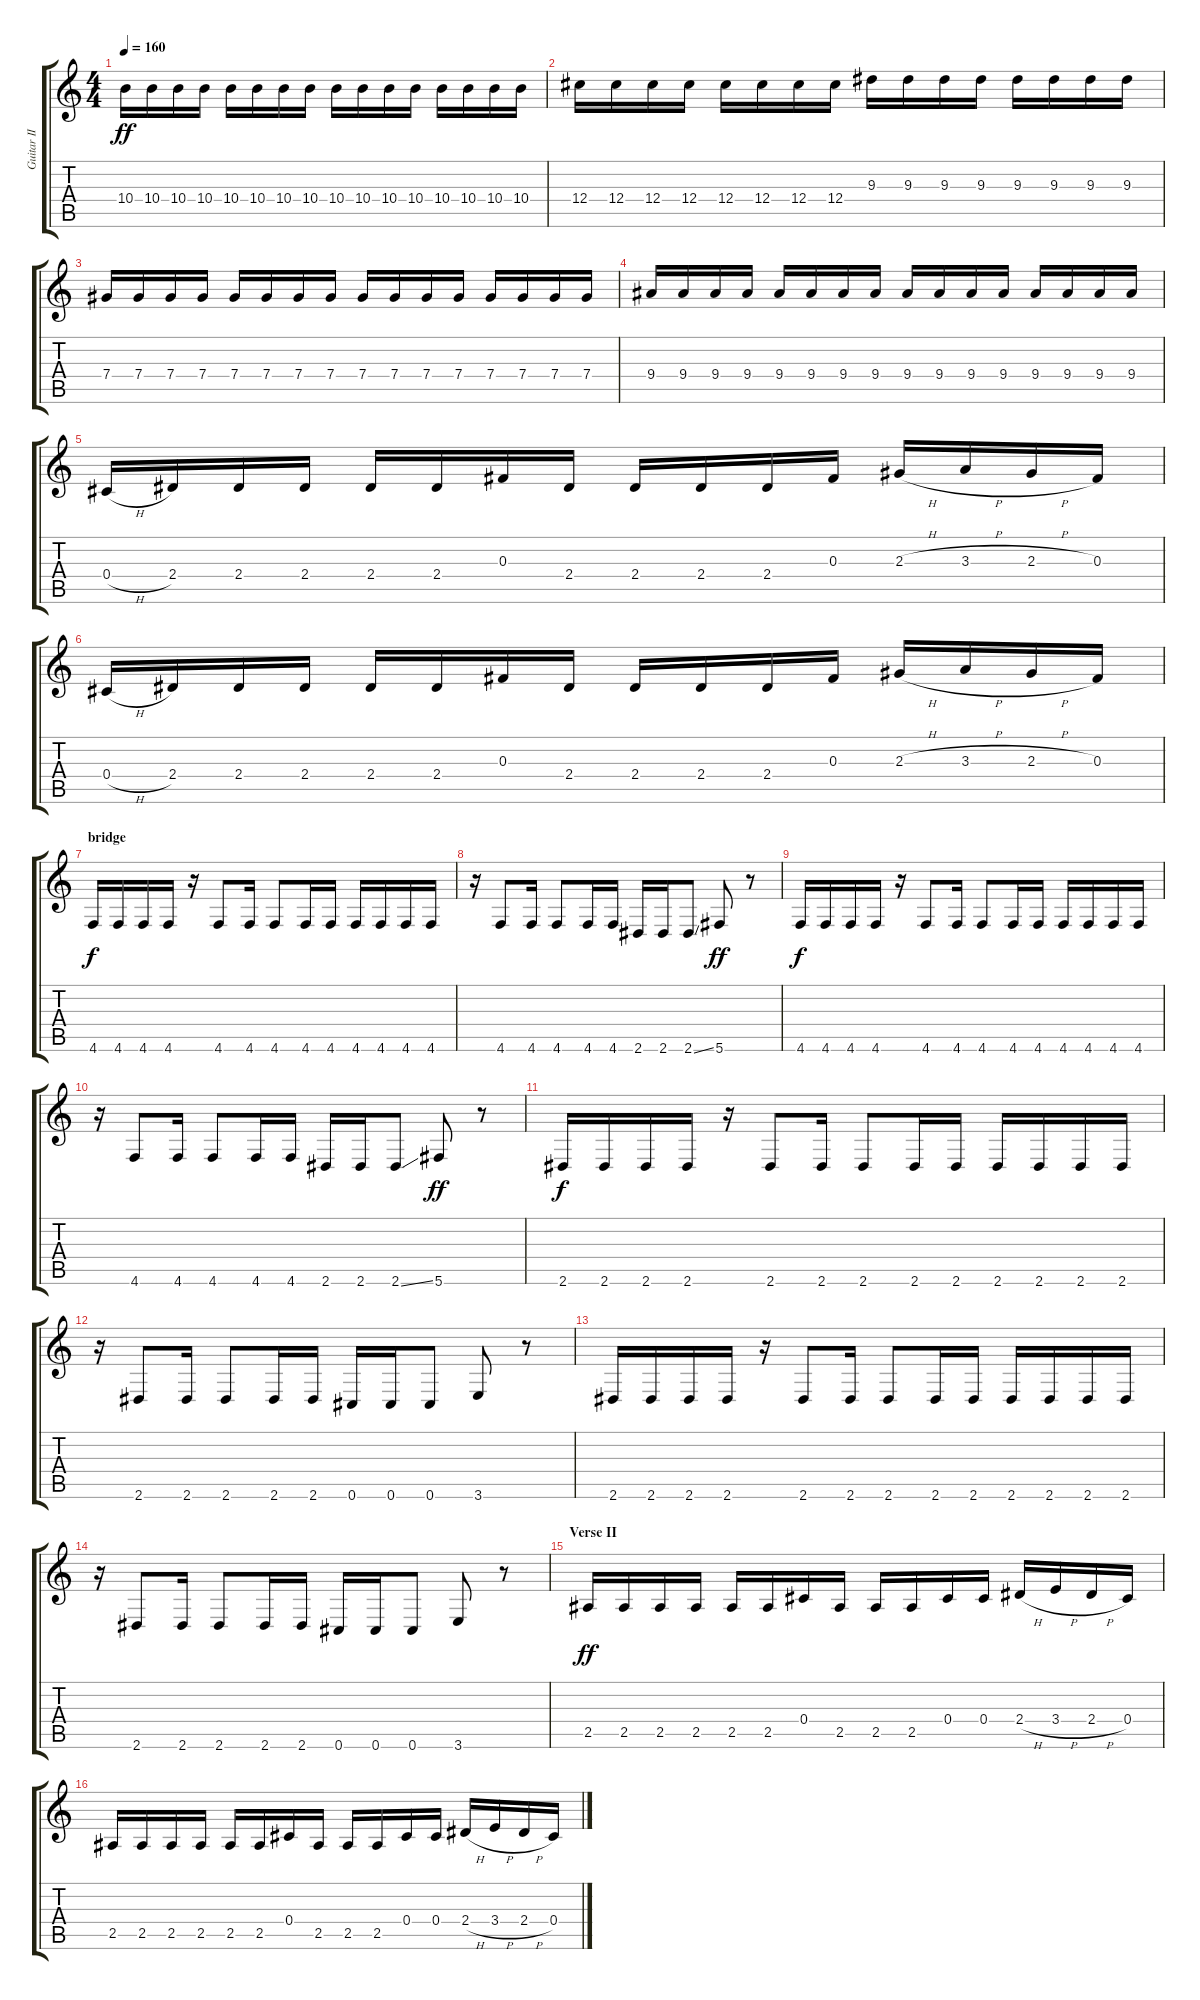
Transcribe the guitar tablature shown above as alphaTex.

\track ("Guitar II" "Guitar II") {instrument distortionguitar}
\staff {score tabs}
\tuning (Eb4 Bb3 Gb3 Db3 Ab2 Db2) {hide}
\ts (4 4)
\tempo 160
\clef g2
\ks c
10.4.16{dy ff} 10.4.16 10.4.16 10.4.16 10.4.16 10.4.16 10.4.16 10.4.16 10.4.16 10.4.16 10.4.16 10.4.16 10.4.16 10.4.16 10.4.16 10.4.16 |
12.4.16 12.4.16 12.4.16 12.4.16 12.4.16 12.4.16 12.4.16 12.4.16 9.3.16 9.3.16 9.3.16 9.3.16 9.3.16 9.3.16 9.3.16 9.3.16 |
7.4.16 7.4.16 7.4.16 7.4.16 7.4.16 7.4.16 7.4.16 7.4.16 7.4.16 7.4.16 7.4.16 7.4.16 7.4.16 7.4.16 7.4.16 7.4.16 |
9.4.16 9.4.16 9.4.16 9.4.16 9.4.16 9.4.16 9.4.16 9.4.16 9.4.16 9.4.16 9.4.16 9.4.16 9.4.16 9.4.16 9.4.16 9.4.16 |
0.4{h}.16 2.4.16 2.4.16 2.4.16 2.4.16 2.4.16 0.3.16 2.4.16 2.4.16 2.4.16 2.4.16 0.3.16 2.3{h}.16 3.3{h}.16 2.3{h}.16 0.3.16 |
0.4{h}.16 2.4.16 2.4.16 2.4.16 2.4.16 2.4.16 0.3.16 2.4.16 2.4.16 2.4.16 2.4.16 0.3.16 2.3{h}.16 3.3{h}.16 2.3{h}.16 0.3.16 |
\section ("" "bridge")
4.6.16{dy f instrument electricguitarmuted} 4.6.16 4.6.16 4.6.16 r.16 4.6.8 4.6.16 4.6.8 4.6.16 4.6.16 4.6.16 4.6.16 4.6.16 4.6.16 |
r.16{instrument electricguitarmuted} 4.6.8 4.6.16 4.6.8 4.6.16 4.6.16 2.6.16 2.6.16 2.6{ss}.8 5.6.8{dy ff} r.8 |
4.6.16{dy f instrument electricguitarmuted} 4.6.16 4.6.16 4.6.16 r.16 4.6.8 4.6.16 4.6.8 4.6.16 4.6.16 4.6.16 4.6.16 4.6.16 4.6.16 |
r.16{instrument electricguitarmuted} 4.6.8 4.6.16 4.6.8 4.6.16 4.6.16 2.6.16 2.6.16 2.6{ss}.8 5.6.8{dy ff} r.8 |
2.6.16{dy f instrument electricguitarmuted} 2.6.16 2.6.16 2.6.16 r.16 2.6.8 2.6.16 2.6.8 2.6.16 2.6.16 2.6.16 2.6.16 2.6.16 2.6.16 |
r.16{instrument electricguitarmuted} 2.6.8 2.6.16 2.6.8 2.6.16 2.6.16 0.6.16 0.6.16 0.6.8 3.6.8 r.8 |
2.6.16{instrument electricguitarmuted} 2.6.16 2.6.16 2.6.16 r.16 2.6.8 2.6.16 2.6.8 2.6.16 2.6.16 2.6.16 2.6.16 2.6.16 2.6.16 |
r.16{instrument electricguitarmuted} 2.6.8 2.6.16 2.6.8 2.6.16 2.6.16 0.6.16 0.6.16 0.6.8 3.6.8 r.8 |
\section ("" "Verse II")
2.5.16{dy ff instrument distortionguitar} 2.5.16 2.5.16 2.5.16 2.5.16 2.5.16 0.4.16 2.5.16 2.5.16 2.5.16 0.4.16 0.4.16 2.4{h}.16 3.4{h}.16 2.4{h}.16 0.4.16 |
2.5.16 2.5.16 2.5.16 2.5.16 2.5.16 2.5.16 0.4.16 2.5.16 2.5.16 2.5.16 0.4.16 0.4.16 2.4{h}.16 3.4{h}.16 2.4{h}.16 0.4.16
